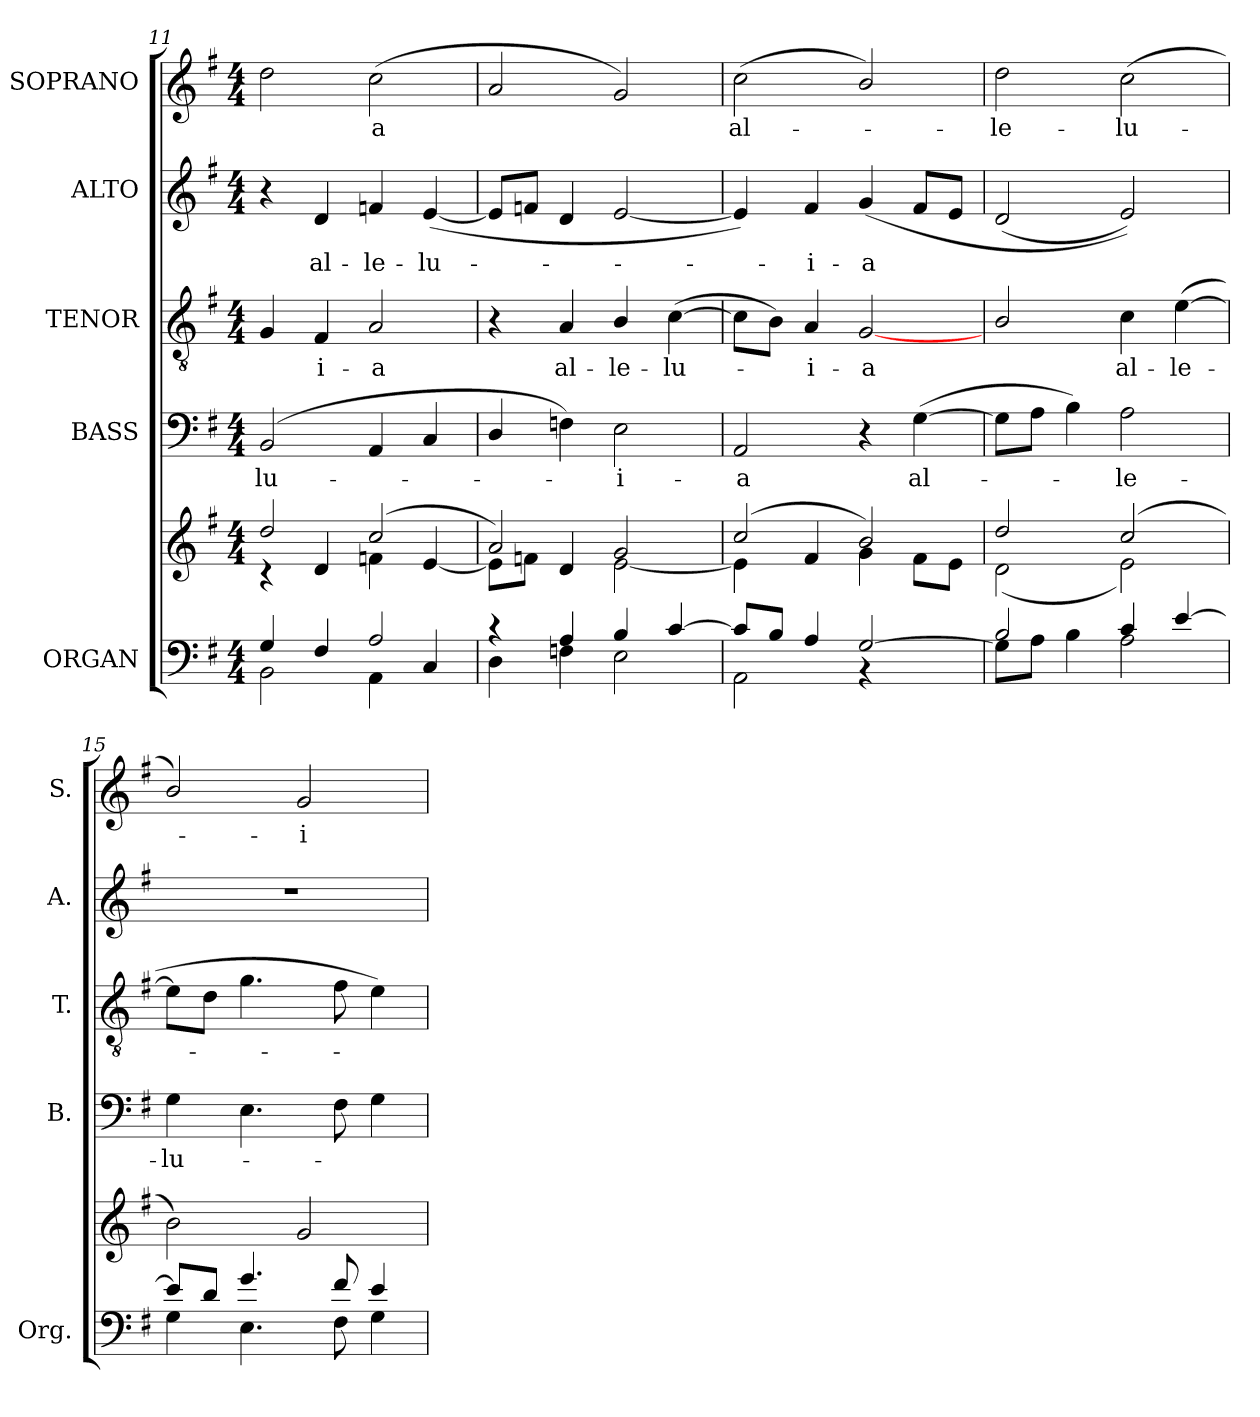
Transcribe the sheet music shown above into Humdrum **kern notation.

**kern	**kern	**kern	**text	**kern	**text	**kern	**text	**kern	**text
*part5	*part5	*part4	*part4	*part3	*part3	*part2	*part2	*part1	*part1
*staff6	*staff5	*staff4	*staff4	*staff3	*staff3	*staff2	*staff2	*staff1	*staff1
*I"ORGAN	*	*I"BASS	*	*I"TENOR	*	*I"ALTO	*	*I"SOPRANO	*
*I'Org.	*	*I'B.	*	*I'T.	*	*I'A.	*	*I'S.	*
*clefF4	*clefG2	*clefF4	*	*clefGv2	*	*clefG2	*	*clefG2	*
*	*	*	*	*ITrd7c12	*	*	*	*	*
*k[f#]	*k[f#]	*k[f#]	*	*k[f#]	*	*k[f#]	*	*k[f#]	*
*G:	*G:	*G:	*	*G:	*	*G:	*	*G:	*
*M4/4	*M4/4	*M4/4	*	*M4/4	*	*M4/4	*	*M4/4	*
=11	=11	=11	=11	=11	=11	=11	=11	=11	=11
*^	*^	*	*	*	*	*	*	*	*
!	!	!	!	!	!LO:LY:b:color=#000000	!	!	!	!	!	!
4Gi/	2BBi\	2ddi/	4r	(2BBi/	-lu-	4GGi/	.	4r	.	2ddi\	.
!	!	!	!	!	!	!	!LO:LY:b:color=#000000	!	!	!	!
!	!	!	!	!	!	!	!	!	!LO:LY:b:color=#000000	!	!
4F#i/	.	.	4di/	.	.	4FF#i/	-i-	4di/	al-	.	.
!	!	!	!	!	!	!	!LO:LY:b:color=#000000	!	!	!	!
!	!	!	!	!	!	!	!	!	!LO:LY:b:color=#000000	!	!
!	!	!	!	!	!	!	!	!	!	!	!LO:LY:b:color=#000000
2Ai/	4AAi\	(2cci/	4fni\	4AAi/	.	2AAi/	-a	4fni/	-le-	(2cci\	-a
!	!	!	!	!	!	!	!	!	!LO:LY:b:color=#000000	!	!
.	4Ci/	.	[4ei/	4Ci/	.	.	.	([4ei/	-lu-	.	.
!!LO:PB:g=z
=12	=12	=12	=12	=12	=12	=12	=12	=12	=12	=12	=12
4r	4Di\	2ai/)	8ei\L]	4Di/	.	4r	.	8ei/L]	.	2ai/	.
.	.	.	8fni\J	.	.	.	.	8fni/J	.	.	.
!	!	!	!	!	!	!	!LO:LY:b:color=#000000	!	!	!	!
4Ai/	4Fni\	.	4di/	4Fni\)	.	4AAi/	al-	4di/	.	.	.
!	!	!	!	!	!LO:LY:b:color=#000000	!	!	!	!	!	!
!	!	!	!	!	!	!	!LO:LY:b:color=#000000	!	!	!	!
4Bi/	2Ei\	2gi/	[2ei\	2Ei\	-i-	4BBi/	-le-	[2ei/	.	2gi/)	.
!	!	!	!	!	!	!	!LO:LY:b:color=#000000	!	!	!	!
[4ci/	.	.	.	.	.	([4Ci\	-lu-	.	.	.	.
=13	=13	=13	=13	=13	=13	=13	=13	=13	=13	=13	=13
!	!	!	!	!	!LO:LY:b:color=#000000	!	!	!	!	!	!
!	!	!	!	!	!	!	!	!	!	!	!LO:LY:b:color=#000000
8ci/L]	2AAi\	(2cci/	4ei\]	2AAi/	-a	8Ci\L]	.	4ei/])	.	(2cci\	al-
8Bi/J	.	.	.	.	.	8BBi\J)	.	.	.	.	.
!	!	!	!	!	!	!	!LO:LY:b:color=#000000	!	!	!	!
!	!	!	!	!	!	!	!	!	!LO:LY:b:color=#000000	!	!
4Ai/	.	.	4f#i/	.	.	4AAi/	-i-	4f#i/	-i-	.	.
!	!	!	!	!	!	!	!LO:LY:b:color=#000000	!	!	!	!
!	!	!	!	!	!	!	!	!	!LO:LY:b:color=#000000	!	!
[2Gi/	4r	2bi/)	4gi\	4r	.	[2GGi/	-a	(4gi/	-a	2bi/)	.
!	!	!	!	!	!LO:LY:b:color=#000000	!	!	!	!	!	!
.	4ryy	.	8f#i\L	([4Gi\	al-	.	.	8f#i/L	.	.	.
.	.	.	8ei\J	.	.	.	.	8ei/J	.	.	.
=14	=14	=14	=14	=14	=14	=14	=14	=14	=14	=14	=14
!	!	!	!	!	!	!	!	!	!	!	!LO:LY:b:color=#000000
2Bi/	8Gi\L]	2ddi/	(2di\	8Gi\L]	.	2BBi/	.	(2di/	.	2ddi\	-le-
.	8Ai\J	.	.	8Ai\J	.	.	.	.	.	.	.
.	4Bi\	.	.	4Bi\)	.	.	.	.	.	.	.
!	!	!	!	!	!LO:LY:b:color=#000000	!	!	!	!	!	!
!	!	!	!	!	!	!	!LO:LY:b:color=#000000	!	!	!	!
!	!	!	!	!	!	!	!	!	!	!	!LO:LY:b:color=#000000
4ci/	2Ai\	(2cci/	2ei\)	2Ai\	-le-	4Ci\	al-	2ei/))	.	(2cci\	-lu-
!	!	!	!	!	!	!	!LO:LY:b:color=#000000	!	!	!	!
[4ei/	.	.	.	.	.	([4Ei\	-le-	.	.	.	.
*	*	*v	*v	*	*	*	*	*	*	*	*
=15	=15	=15	=15	=15	=15	=15	=15	=15	=15	=15
!	!	!	!	!LO:LY:b:color=#000000	!	!	!	!	!	!
8ei/L]	4Gi\	2bi\)	4Gi\	-lu-	8Ei\L]	.	1r	.	2bi/)	.
8di/J	.	.	.	.	8Di\J	.	.	.	.	.
4.gi/	4.Ei\	.	4.Ei\	.	4.Gi\	.	.	.	.	.
!	!	!	!	!	!	!	!	!	!	!LO:LY:b:color=#000000
.	.	2gi/	.	.	.	.	.	.	2gi/	-i-
8f#i/	8F#i\	.	8F#i\	.	8F#i\	.	.	.	.	.
4ei/	4Gi\	.	4Gi\	.	4Ei\)	.	.	.	.	.
*v	*v	*	*	*	*	*	*	*	*	*
=	=	=	=	=	=	=	=	=	=
*-	*-	*-	*-	*-	*-	*-	*-	*-	*-
